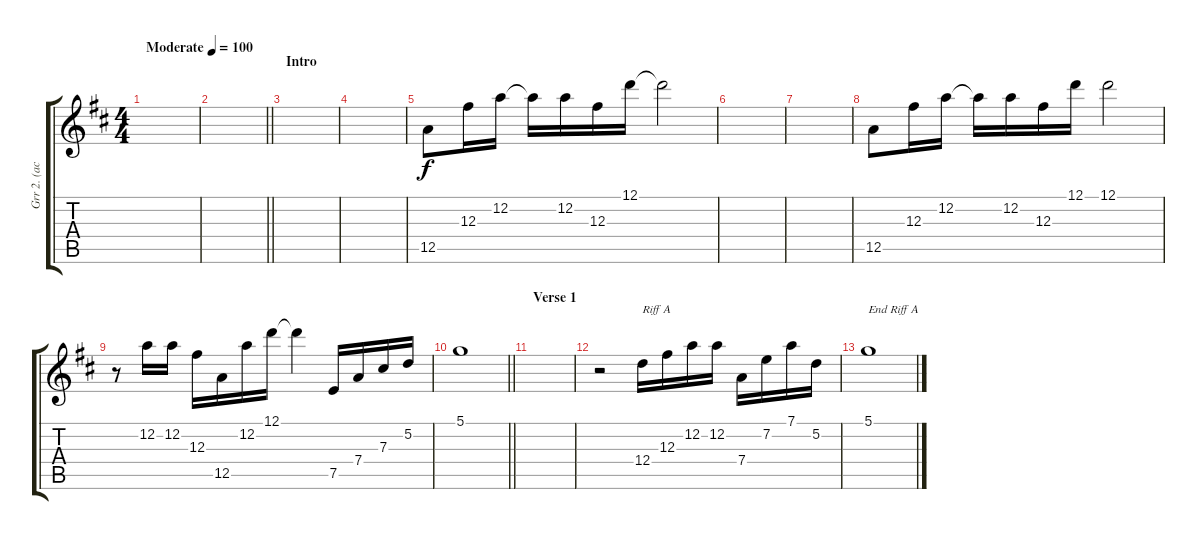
\track ("Grr 2. (acous)" "Grr 2. (ac") {instrument acousticguitarsteel}
\staff {score tabs}
\tuning (D4 A3 Gb3 D3 A2 D2) {hide}
\ts (4 4)
\tempo (100 "Moderate")
\clef g2
\ks d
|
\barLineRight lightlight
|
\section ("" "Intro")
|
|
12.5.8 12.3.16 12.2.16 12.2{t}.16 12.2.16 12.3.16 12.1.16 12.1{t}.2 |
|
|
12.5.8 12.3.16 12.2.16 12.2{t}.16 12.2.16 12.3.16 12.1.16 12.1.2 |
r.8 12.2.16 12.2.16 12.3.16 12.5.16 12.2.16 12.1.16 12.1{t}.4 7.5.16 7.4.16 7.3.16 5.2.16 |
\barLineRight lightlight
5.1.1 |
\section ("" "Verse 1")
|
r.2 12.4.16{txt "Riff A"} 12.3.16 12.2.16 12.2.16 7.4.16 7.2.16 7.1.16 5.2.16 |
5.1.1{txt "End Riff A"}
